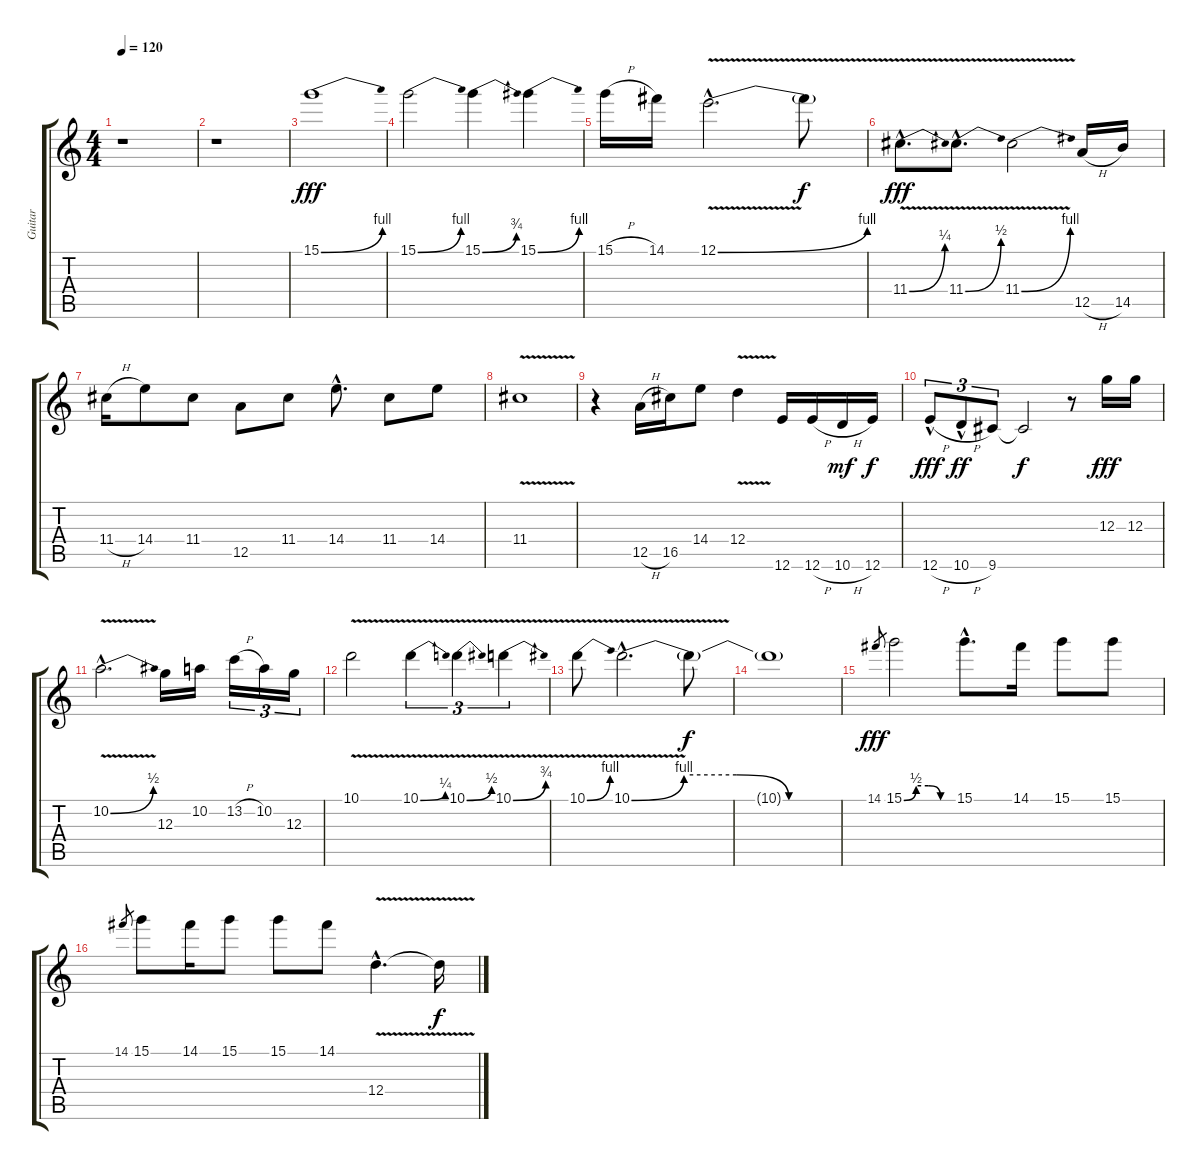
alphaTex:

\track ("Guitar" "Guitar") {instrument distortionguitar}
\staff {score tabs}
\tuning (E4 B3 G3 D3 A2 E2) {hide}
\ts (4 4)
\tempo 120
\clef g2
\ks c
r.1{dy f} |
r.1 |
15.1{be (bend 0 0 60 4)}.1{dy fff} |
15.1{be (bend 0 0 60 4)}.2 15.1{be (bend 0 0 60 3)}.4 15.1{be (bend 0 0 60 4)}.4 |
15.1{h}.16 14.1.16 12.1{be (bend 0 0 60 4) v hac}.2{d} 12.1{t}.8{dy f} |
11.4{be (bend 0 0 60 1) v hac}.8{d dy fff} 11.4{be (bend 0 0 60 2) v hac}.8{d} 11.4{be (bend 0 0 60 4) v}.2 12.5{h}.16 14.5.16 |
11.4{h}.16 14.4.8 11.4.8 12.5.8 11.4.8 14.4{hac}.8{d} 11.4.8 14.4.8 |
11.4{v}.1 |
r.4 12.5{h}.16 16.5.16 14.4.8 12.4{v}.4 12.6.16 12.6{h}.16 10.6{h}.16{dy mf} 12.6.16{dy f} |
12.6{h hac}.8{tu (3 2) dy fff} 10.6{h hac}.8{tu (3 2) dy ff} 9.6.8{tu (3 2)} 9.6{t}.2{dy f} r.8 12.3.16{dy fff} 12.3.16 |
10.2{be (bend 0 0 60 2) v hac}.2{d} 12.3.16 10.2.16 13.2{h}.16{tu (3 2)} 10.2.16{tu (3 2)} 12.3.16{tu (3 2)} |
10.1{v}.2 10.1{be (bend 0 0 60 1) v}.4{tu (3 2)} 10.1{be (bend 0 0 60 2) v}.4{tu (3 2)} 10.1{be (bend 0 0 60 3) v}.4{tu (3 2)} |
10.1{be (bend 0 0 60 4) v}.8 10.1{be (custom 0 0 15 4 30 4 45 0 60 0) v hac}.2{d} 10.1{t}.8{dy f} |
10.1{t}.1 |
14.1.8{gr dy fff} 15.1{be (custom 0 0 15 2 30 2 45 0 60 0)}.2 15.1{hac}.8{d} 14.1.16 15.1.8 15.1.8 |
14.1.8{gr} 15.1.8 14.1.16 15.1.8 15.1.8 14.1.8 12.4{v hac}.4{d} 12.4{t}.16{dy f}
